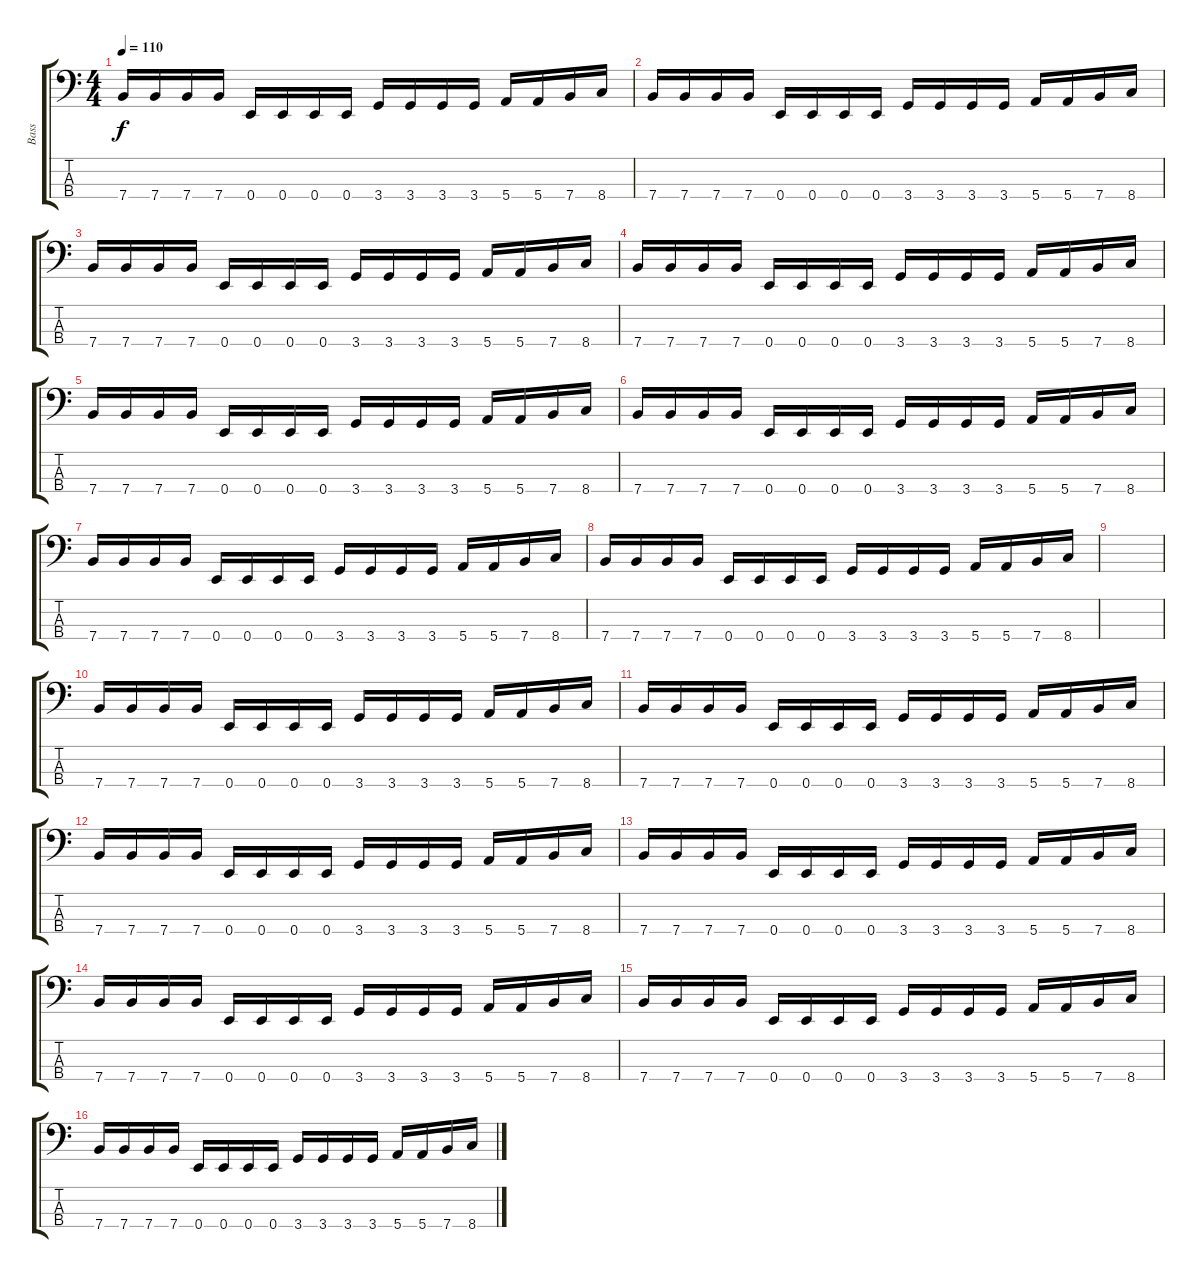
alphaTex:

\track ("Bass" "Bass") {instrument electricbassfinger}
\staff {score tabs}
\tuning (G2 D2 A1 E1) {hide}
\ts (4 4)
\tempo 110
\clef f4
\ks c
7.4.16{dy f} 7.4.16 7.4.16 7.4.16 0.4.16 0.4.16 0.4.16 0.4.16 3.4.16 3.4.16 3.4.16 3.4.16 5.4.16 5.4.16 7.4.16 8.4.16 |
7.4.16 7.4.16 7.4.16 7.4.16 0.4.16 0.4.16 0.4.16 0.4.16 3.4.16 3.4.16 3.4.16 3.4.16 5.4.16 5.4.16 7.4.16 8.4.16 |
7.4.16 7.4.16 7.4.16 7.4.16 0.4.16 0.4.16 0.4.16 0.4.16 3.4.16 3.4.16 3.4.16 3.4.16 5.4.16 5.4.16 7.4.16 8.4.16 |
7.4.16 7.4.16 7.4.16 7.4.16 0.4.16 0.4.16 0.4.16 0.4.16 3.4.16 3.4.16 3.4.16 3.4.16 5.4.16 5.4.16 7.4.16 8.4.16 |
7.4.16 7.4.16 7.4.16 7.4.16 0.4.16 0.4.16 0.4.16 0.4.16 3.4.16 3.4.16 3.4.16 3.4.16 5.4.16 5.4.16 7.4.16 8.4.16 |
7.4.16 7.4.16 7.4.16 7.4.16 0.4.16 0.4.16 0.4.16 0.4.16 3.4.16 3.4.16 3.4.16 3.4.16 5.4.16 5.4.16 7.4.16 8.4.16 |
7.4.16 7.4.16 7.4.16 7.4.16 0.4.16 0.4.16 0.4.16 0.4.16 3.4.16 3.4.16 3.4.16 3.4.16 5.4.16 5.4.16 7.4.16 8.4.16 |
7.4.16 7.4.16 7.4.16 7.4.16 0.4.16 0.4.16 0.4.16 0.4.16 3.4.16 3.4.16 3.4.16 3.4.16 5.4.16 5.4.16 7.4.16 8.4.16 |
|
7.4.16 7.4.16 7.4.16 7.4.16 0.4.16 0.4.16 0.4.16 0.4.16 3.4.16 3.4.16 3.4.16 3.4.16 5.4.16 5.4.16 7.4.16 8.4.16 |
7.4.16 7.4.16 7.4.16 7.4.16 0.4.16 0.4.16 0.4.16 0.4.16 3.4.16 3.4.16 3.4.16 3.4.16 5.4.16 5.4.16 7.4.16 8.4.16 |
7.4.16 7.4.16 7.4.16 7.4.16 0.4.16 0.4.16 0.4.16 0.4.16 3.4.16 3.4.16 3.4.16 3.4.16 5.4.16 5.4.16 7.4.16 8.4.16 |
7.4.16 7.4.16 7.4.16 7.4.16 0.4.16 0.4.16 0.4.16 0.4.16 3.4.16 3.4.16 3.4.16 3.4.16 5.4.16 5.4.16 7.4.16 8.4.16 |
7.4.16 7.4.16 7.4.16 7.4.16 0.4.16 0.4.16 0.4.16 0.4.16 3.4.16 3.4.16 3.4.16 3.4.16 5.4.16 5.4.16 7.4.16 8.4.16 |
7.4.16 7.4.16 7.4.16 7.4.16 0.4.16 0.4.16 0.4.16 0.4.16 3.4.16 3.4.16 3.4.16 3.4.16 5.4.16 5.4.16 7.4.16 8.4.16 |
7.4.16 7.4.16 7.4.16 7.4.16 0.4.16 0.4.16 0.4.16 0.4.16 3.4.16 3.4.16 3.4.16 3.4.16 5.4.16 5.4.16 7.4.16 8.4.16
